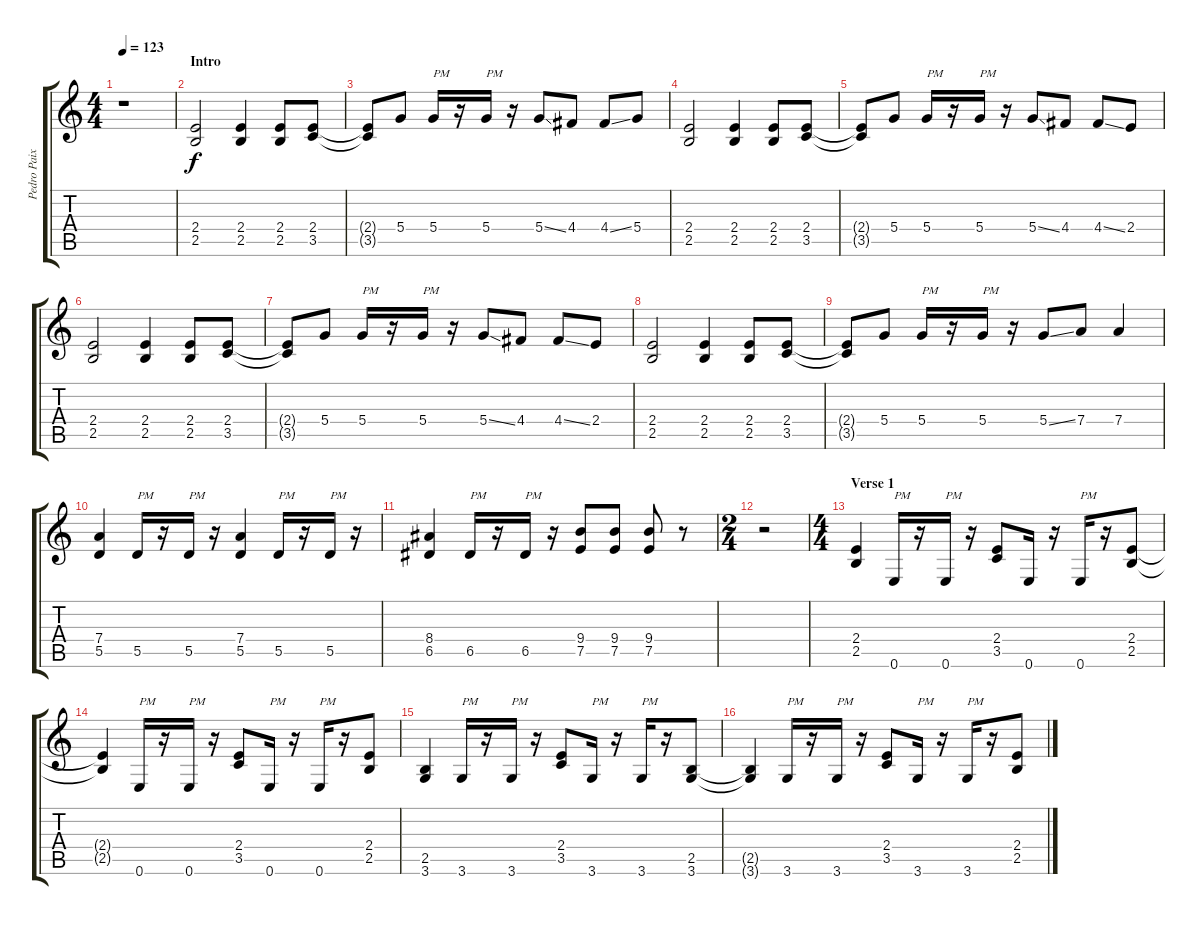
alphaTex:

\track ("" "Pedro Paix") {instrument overdrivenguitar}
\staff {score tabs}
\tuning (E4 B3 G3 D3 A2 E2) {hide}
\ts (4 4)
\tempo 123
\clef g2
\ks c
r.1{dy f instrument overdrivenguitar} |
\section ("" "Intro")
(2.4 2.5).2 (2.4 2.5).4 (2.4 2.5).8 (2.4 3.5).8 |
(2.4{t} 3.5{t}).8 5.4.8 5.4.16{txt "PM"} r.16 5.4.16{txt "PM"} r.16 5.4{ss}.8 4.4.8 4.4{ss}.8 5.4.8 |
(2.4 2.5).2 (2.4 2.5).4 (2.4 2.5).8 (2.4 3.5).8 |
(2.4{t} 3.5{t}).8 5.4.8 5.4.16{txt "PM"} r.16 5.4.16{txt "PM"} r.16 5.4{ss}.8 4.4.8 4.4{ss}.8 2.4.8 |
(2.4 2.5).2 (2.4 2.5).4 (2.4 2.5).8 (2.4 3.5).8 |
(2.4{t} 3.5{t}).8 5.4.8 5.4.16{txt "PM"} r.16 5.4.16{txt "PM"} r.16 5.4{ss}.8 4.4.8 4.4{ss}.8 2.4.8 |
(2.4 2.5).2 (2.4 2.5).4 (2.4 2.5).8 (2.4 3.5).8 |
(2.4{t} 3.5{t}).8 5.4.8 5.4.16{txt "PM"} r.16 5.4.16{txt "PM"} r.16 5.4{ss}.8 7.4.8 7.4.4 |
(7.4 5.5).4 5.5.16{txt "PM"} r.16 5.5.16{txt "PM"} r.16 (7.4 5.5).4 5.5.16{txt "PM"} r.16 5.5.16{txt "PM"} r.16 |
(8.4 6.5).4 6.5.16{txt "PM"} r.16 6.5.16{txt "PM"} r.16 (9.4 7.5).8 (9.4 7.5).8 (9.4 7.5).8 r.8 |
\ts (2 4)
r.2 |
\ts (4 4)
\section ("" "Verse 1")
(2.4 2.5).4{volume 10} 0.6.16{txt "PM"} r.16 0.6.16{txt "PM"} r.16 (2.4 3.5).8 0.6.16{txt ""} r.16 0.6.16{txt "PM"} r.16 (2.4 2.5).8 |
(2.4{t} 2.5{t}).4 0.6.16{txt "PM"} r.16 0.6.16{txt "PM"} r.16 (2.4 3.5).8 0.6.16{txt "PM"} r.16 0.6.16{txt "PM"} r.16 (2.4 2.5).8 |
(2.5 3.6).4 3.6.16{txt "PM"} r.16 3.6.16{txt "PM"} r.16 (2.4 3.5).8 3.6.16{txt "PM"} r.16 3.6.16{txt "PM"} r.16 (2.5 3.6).8 |
(2.5{t} 3.6{t}).4 3.6.16{txt "PM"} r.16 3.6.16{txt "PM"} r.16 (2.4 3.5).8 3.6.16{txt "PM"} r.16 3.6.16{txt "PM"} r.16 (2.4 2.5).8
